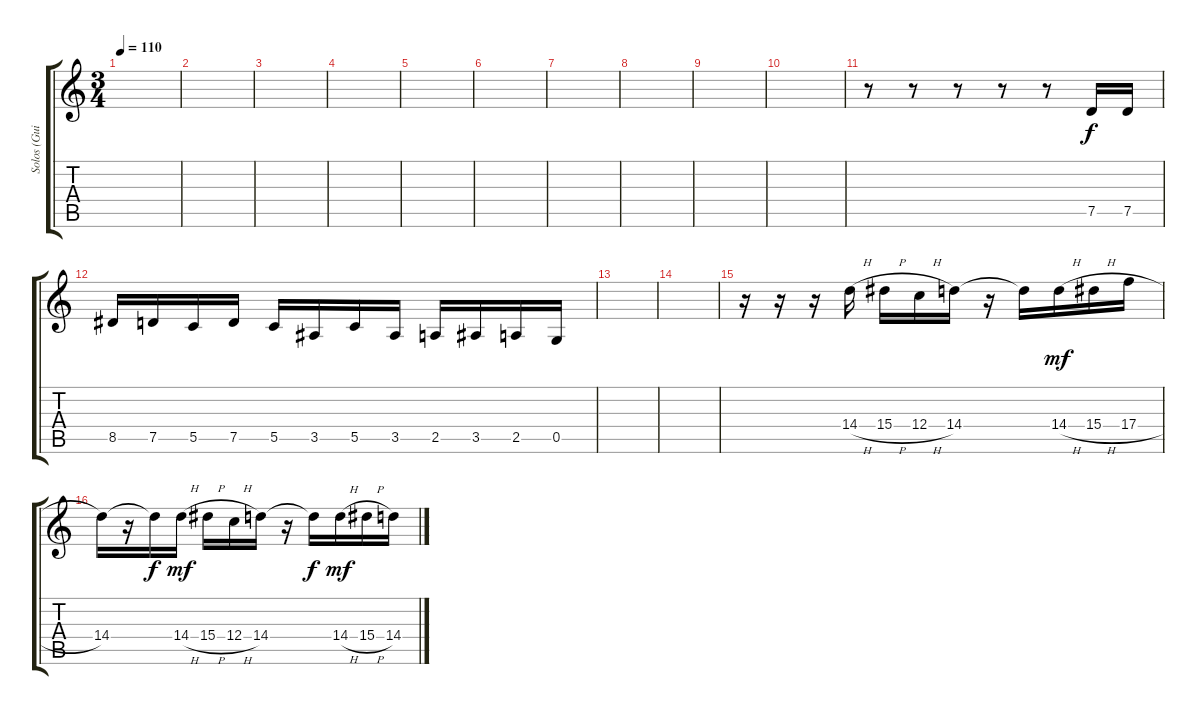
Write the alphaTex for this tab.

\track ("Solos (Guitar 2)" "Solos (Gui") {instrument distortionguitar}
\staff {score tabs}
\tuning (D4 A3 F3 C3 G2 C2) {hide}
\ts (3 4)
\tempo 110
\clef g2
\ks c
|
|
|
|
|
|
|
|
|
|
r.8 r.8 r.8 r.8 r.8 7.5.16 7.5.16 |
8.5.16 7.5.16 5.5.16 7.5.16 5.5.16 3.5.16 5.5.16 3.5.16 2.5.16 3.5.16 2.5.16 0.5.16 |
|
|
r.16 r.16 r.16 14.4{h}.16 15.4{h}.16 12.4{h}.16 14.4.16 r.16 14.4{t}.16{dy f} 14.4{h}.16{dy mf} 15.4{h}.16 17.4{h}.16 |
14.4.16 r.16 14.4{t}.16{dy f} 14.4{h}.16{dy mf} 15.4{h}.16 12.4{h}.16 14.4.16 r.16 14.4{t}.16{dy f} 14.4{h}.16{dy mf} 15.4{h}.16 14.4{h}.16
